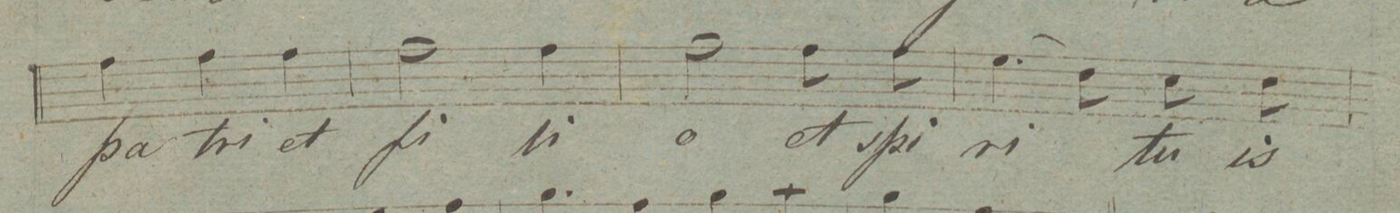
**kern	**text	**dynam
*I"Alto.	*	*
*clefC3	*	*
*k[f#]	*	*
*M3/4	*	*
4g\	pa-	.
4g\	-tri	.
4g\	et	.
=109	=109	=109
2g\	fi-	.
4g\	-li-	.
=110	=110	=110
2g\	-o	.
8g\	et	.
8g\	spi-	.
=111	=111	=111
(4.f#\	-ri-	.
8e\)	.	.
8d\	-tu-	.
8e\	-is	.
=112	=112	=112
*-	*-	*-
